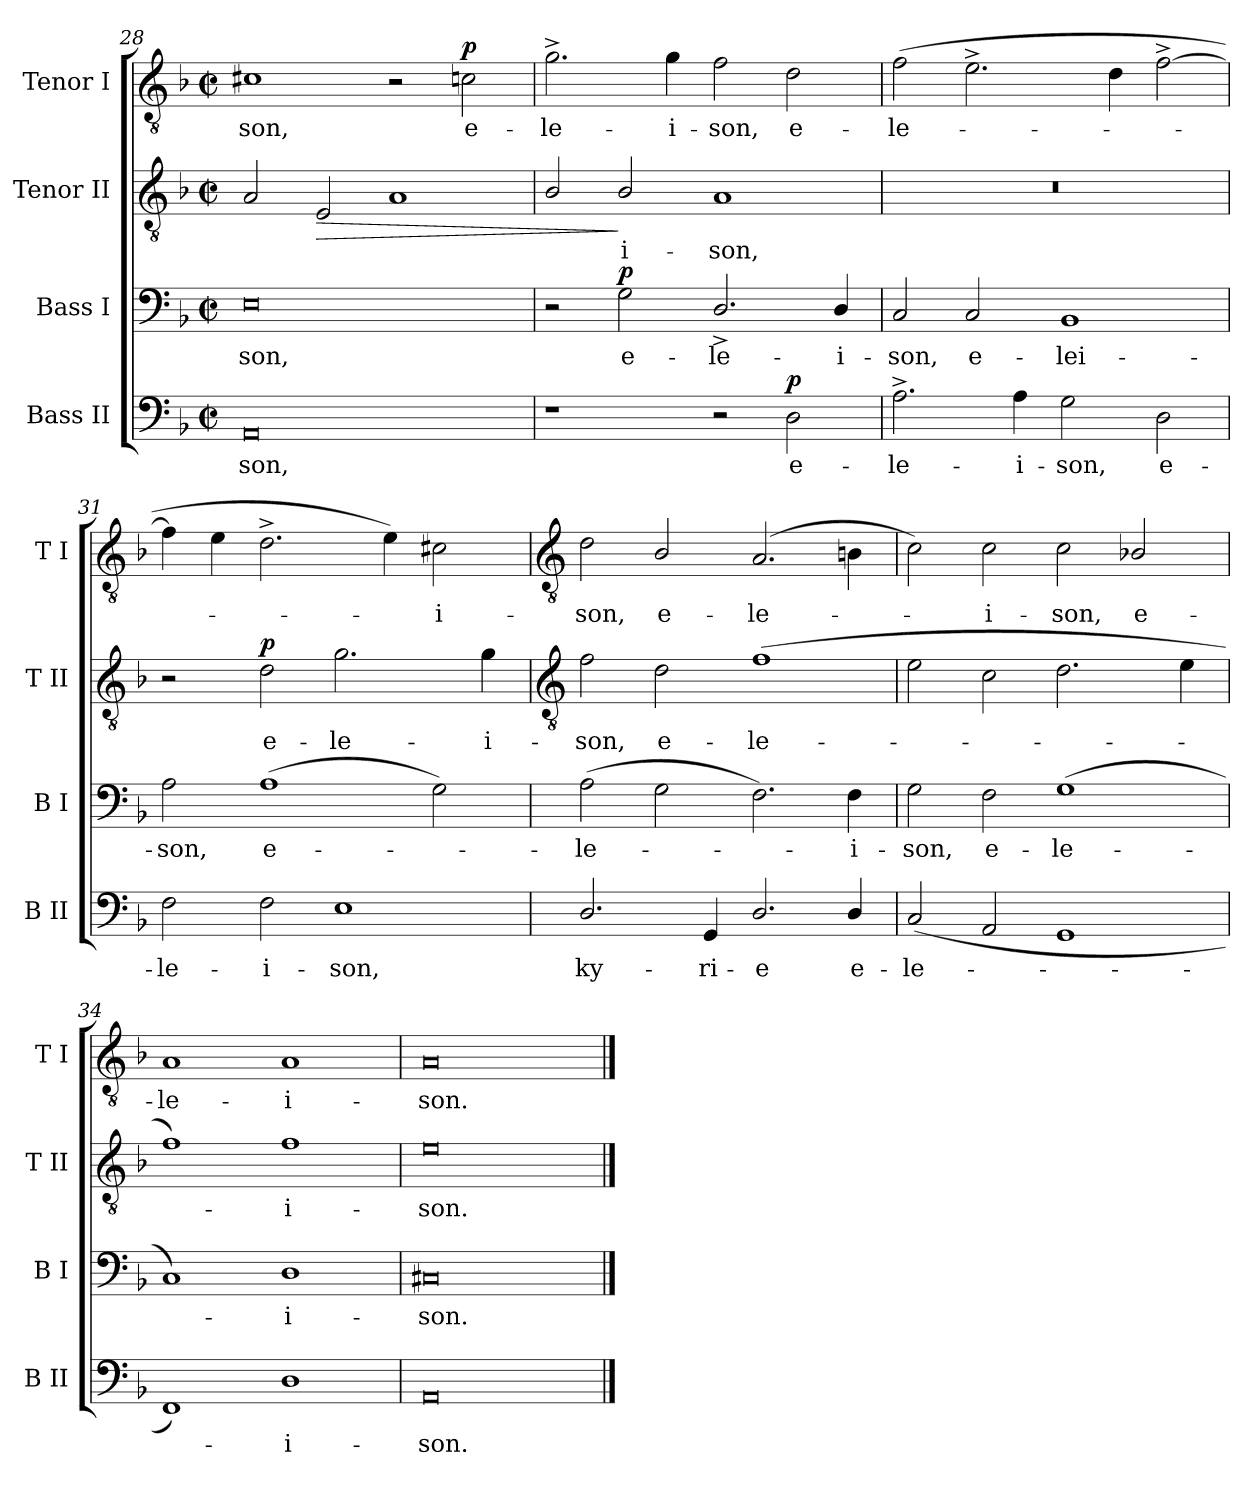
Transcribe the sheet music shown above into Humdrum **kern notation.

**kern	**text	**dynam	**kern	**text	**dynam	**kern	**text	**dynam	**kern	**text	**dynam
*part4	*part4	*part4	*part3	*part3	*part3	*part2	*part2	*part2	*part1	*part1	*part1
*staff4	*staff4	*staff4	*staff3	*staff3	*staff3	*staff2	*staff2	*staff2	*staff1	*staff1	*staff1
*I"Bass II	*	*	*I"Bass I	*	*	*I"Tenor II	*	*	*I"Tenor I	*	*
*I'B II	*	*	*I'B I	*	*	*I'T II	*	*	*I'T I	*	*
!!LO:LB:g=z
*clefF4	*	*	*clefF4	*	*	*clefGv2	*	*	*clefGv2	*	*
*k[b-]	*	*	*k[b-]	*	*	*k[b-]	*	*	*k[b-]	*	*
*F:	*	*	*F:	*	*	*F:	*	*	*F:	*	*
*M4/2	*	*	*M4/2	*	*	*M4/2	*	*	*M4/2	*	*
*met(c|)	*	*	*met(c|)	*	*	*met(c|)	*	*	*met(c|)	*	*
=28	=28	=28	=28	=28	=28	=28	=28	=28	=28	=28	=28
!	!LO:LY:b	!	!	!LO:LY:b	!	!	!	!	!	!LO:LY:b	!
0AA	-son,	.	0E	-son,	.	2A	.	.	1c#X	son,	.
!	!	!	!	!	!	!	!	!LO:HP:b	!	!	!
.	.	.	.	.	.	2E	.	>	.	.	.
.	.	.	.	.	.	1A	.	.	2r	.	.
!	!	!	!	!	!	!	!	!	!	!LO:LY:b	!LO:DY:b
.	.	.	.	.	.	.	.	.	2cn	e-	p
=29	=29	=29	=29	=29	=29	=29	=29	=29	=29	=29	=29
!	!	!	!	!	!	!	!	!	!	!LO:LY:b	!
1r	.	.	2r	.	.	2B-/	.	.	2.g^	-le-	.
!	!	!	!	!LO:LY:b	!LO:DY:b	!	!LO:LY:b	!	!	!	!
.	.	.	2G	e-	p	2B-/	i-	]	.	.	.
!	!	!	!	!	!	!	!	!	!	!LO:LY:b	!
.	.	.	.	.	.	.	.	.	4g	-i-	.
!	!	!	!	!LO:LY:b	!	!	!LO:LY:b	!	!	!LO:LY:b	!
2r	.	.	2.D^/	-le-	.	1A	-son,	.	2f	-son,	.
!	!LO:LY:b	!LO:DY:b	!	!	!	!	!	!	!	!LO:LY:b	!
2D	e-	p	.	.	.	.	.	.	2d	e-	.
!	!	!	!	!LO:LY:b	!	!	!	!	!	!	!
.	.	.	4D/	-i-	.	.	.	.	.	.	.
=30	=30	=30	=30	=30	=30	=30	=30	=30	=30	=30	=30
!	!LO:LY:b	!	!	!LO:LY:b	!	!	!	!	!	!LO:LY:b	!
2.A^	-le-	.	2C	-son,	.	0r	.	.	(>2f	-le-	.
!	!	!	!	!LO:LY:b	!	!	!	!	!	!	!
.	.	.	2C	e-	.	.	.	.	2.e^	.	.
!	!LO:LY:b	!	!	!	!	!	!	!	!	!	!
4A	-i-	.	.	.	.	.	.	.	.	.	.
!	!LO:LY:b	!	!	!LO:LY:b	!	!	!	!	!	!	!
2G	-son,	.	1BB-	-lei-	.	.	.	.	.	.	.
.	.	.	.	.	.	.	.	.	4d	.	.
!	!LO:LY:b	!	!	!	!	!	!	!	!	!	!
2D	e-	.	.	.	.	.	.	.	[2f^	.	.
=31	=31	=31	=31	=31	=31	=31	=31	=31	=31	=31	=31
!	!LO:LY:b	!	!	!LO:LY:b	!	!	!	!	!	!	!
2F	-le-	.	2A	-son,	.	2r	.	.	4f]	.	.
.	.	.	.	.	.	.	.	.	4e	.	.
!	!LO:LY:b	!	!	!LO:LY:b	!	!	!LO:LY:b	!LO:DY:b	!	!	!
2F	-i-	.	(>1A	e-	.	2d	e-	p	2.d^	.	.
!	!LO:LY:b	!	!	!	!	!	!LO:LY:b	!	!	!	!
1E	-son,	.	.	.	.	2.g	-le-	.	.	.	.
.	.	.	.	.	.	.	.	.	4e)	.	.
!	!	!	!	!	!	!	!	!	!	!LO:LY:b	!
.	.	.	2G)	.	.	.	.	.	2c#X	i-	.
!	!	!	!	!	!	!	!LO:LY:b	!	!	!	!
.	.	.	.	.	.	4g	-i-	.	.	.	.
!!LO:LB:g=z
=32	=32	=32	=32	=32	=32	=32	=32	=32	=32	=32	=32
*	*	*	*	*	*	*clefGv2	*	*	*clefGv2	*	*
!	!LO:LY:b	!	!	!LO:LY:b	!	!	!LO:LY:b	!	!	!LO:LY:b	!
2.D/	ky-	.	(>2A	le-	.	2f	-son,	.	2d	-son,	.
!	!	!	!	!	!	!	!LO:LY:b	!	!	!LO:LY:b	!
.	.	.	2G	.	.	2d	e-	.	2B-/	e-	.
!	!LO:LY:b	!	!	!	!	!	!	!	!	!	!
4GG	-ri-	.	.	.	.	.	.	.	.	.	.
!	!LO:LY:b	!	!	!	!	!	!LO:LY:b	!	!	!LO:LY:b	!
2.D/	-e	.	2.F)	.	.	(>1f	-le-	.	(>2.A	-le-	.
!	!LO:LY:b	!	!	!LO:LY:b	!	!	!	!	!	!	!
4D/	e-	.	4F	i-	.	.	.	.	4Bn	.	.
=33	=33	=33	=33	=33	=33	=33	=33	=33	=33	=33	=33
!	!LO:LY:b	!	!	!LO:LY:b	!	!	!	!	!	!	!
(<2C	-le-	.	2G	-son,	.	2e	.	.	2c)	.	.
!	!	!	!	!LO:LY:b	!	!	!	!	!	!LO:LY:b	!
2AA	.	.	2F	e-	.	2c	.	.	2c	i-	.
!	!	!	!	!LO:LY:b	!	!	!	!	!	!LO:LY:b	!
1GG	.	.	(<1G	-le-	.	2.d	.	.	2c	-son,	.
!	!	!	!	!	!	!	!	!	!	!LO:LY:b	!
.	.	.	.	.	.	.	.	.	2B-X/	e-	.
.	.	.	.	.	.	4e	.	.	.	.	.
=34	=34	=34	=34	=34	=34	=34	=34	=34	=34	=34	=34
!	!	!	!	!	!	!	!	!	!	!LO:LY:b	!
1FF)	.	.	1C)	.	.	1f)	.	.	1A	-le-	.
!	!LO:LY:b	!	!	!LO:LY:b	!	!	!LO:LY:b	!	!	!LO:LY:b	!
1D	i-	.	1D	i-	.	1f	i-	.	1A	-i-	.
=35	=35	=35	=35	=35	=35	=35	=35	=35	=35	=35	=35
!	!LO:LY:b	!	!	!LO:LY:b	!	!	!LO:LY:b	!	!	!LO:LY:b	!
0AA	-son.	.	0C#X	-son.	.	0e	-son.	.	0A	-son.	.
==	==	==	==	==	==	==	==	==	==	==	==
*-	*-	*-	*-	*-	*-	*-	*-	*-	*-	*-	*-
